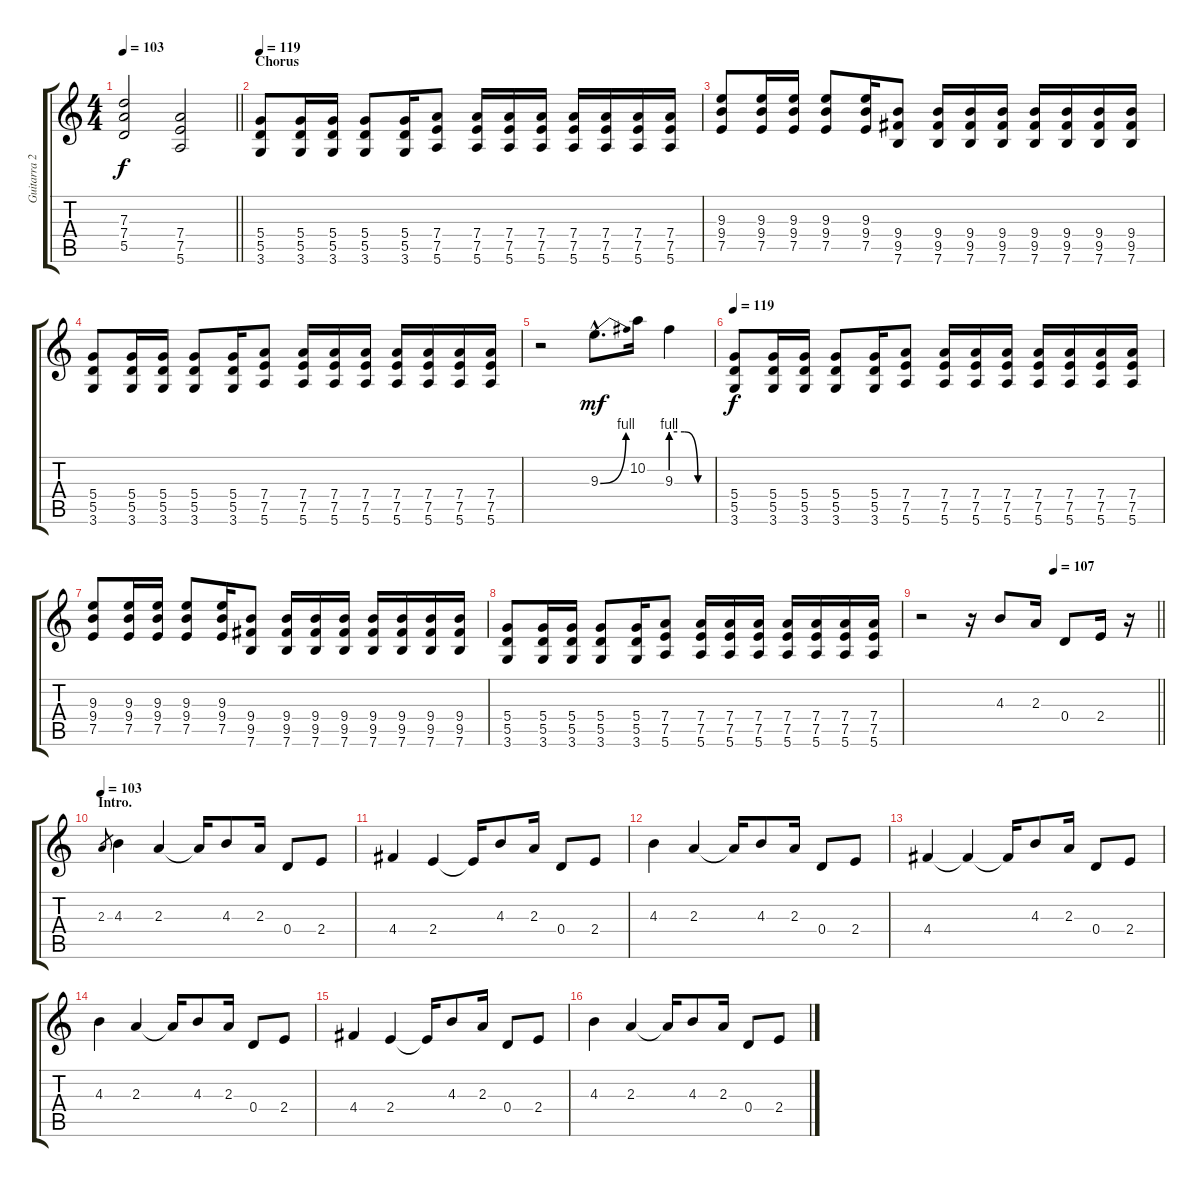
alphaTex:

\track ("Guitarra 2 - Erik" "Guitarra 2") {instrument distortionguitar}
\staff {score tabs}
\tuning (E4 B3 G3 D3 A2 E2) {hide}
\ts (4 4)
\tempo 103
\clef g2
\barLineRight lightlight
\ks c
(7.3 7.4 5.5).2{dy f} (7.4 7.5 5.6).2 |
\section ("" "Chorus")
\tempo 119
(5.4 5.5 3.6).8 (5.4 5.5 3.6).16 (5.4 5.5 3.6).16 (5.4 5.5 3.6).8 (5.4 5.5 3.6).16 (7.4 7.5 5.6).8 (7.4 7.5 5.6).16 (7.4 7.5 5.6).16 (7.4 7.5 5.6).16 (7.4 7.5 5.6).16 (7.4 7.5 5.6).16 (7.4 7.5 5.6).16 (7.4 7.5 5.6).16 |
(9.3 9.4 7.5).8 (9.3 9.4 7.5).16 (9.3 9.4 7.5).16 (9.3 9.4 7.5).8 (9.3 9.4 7.5).16 (9.4 9.5 7.6).8 (9.4 9.5 7.6).16 (9.4 9.5 7.6).16 (9.4 9.5 7.6).16 (9.4 9.5 7.6).16 (9.4 9.5 7.6).16 (9.4 9.5 7.6).16 (9.4 9.5 7.6).16 |
(5.4 5.5 3.6).8 (5.4 5.5 3.6).16 (5.4 5.5 3.6).16 (5.4 5.5 3.6).8 (5.4 5.5 3.6).16 (7.4 7.5 5.6).8 (7.4 7.5 5.6).16 (7.4 7.5 5.6).16 (7.4 7.5 5.6).16 (7.4 7.5 5.6).16 (7.4 7.5 5.6).16 (7.4 7.5 5.6).16 (7.4 7.5 5.6).16 |
r.2 9.3{be (bend 0 0 60 4) hac}.8{d dy mf} 10.2.16 9.3{be (custom 0 4 20 4 40 0 60 0)}.4 |
\tempo 119
(5.4 5.5 3.6).8{dy f} (5.4 5.5 3.6).16 (5.4 5.5 3.6).16 (5.4 5.5 3.6).8 (5.4 5.5 3.6).16 (7.4 7.5 5.6).8 (7.4 7.5 5.6).16 (7.4 7.5 5.6).16 (7.4 7.5 5.6).16 (7.4 7.5 5.6).16 (7.4 7.5 5.6).16 (7.4 7.5 5.6).16 (7.4 7.5 5.6).16 |
(9.3 9.4 7.5).8 (9.3 9.4 7.5).16 (9.3 9.4 7.5).16 (9.3 9.4 7.5).8 (9.3 9.4 7.5).16 (9.4 9.5 7.6).8 (9.4 9.5 7.6).16 (9.4 9.5 7.6).16 (9.4 9.5 7.6).16 (9.4 9.5 7.6).16 (9.4 9.5 7.6).16 (9.4 9.5 7.6).16 (9.4 9.5 7.6).16 |
(5.4 5.5 3.6).8 (5.4 5.5 3.6).16 (5.4 5.5 3.6).16 (5.4 5.5 3.6).8 (5.4 5.5 3.6).16 (7.4 7.5 5.6).8 (7.4 7.5 5.6).16 (7.4 7.5 5.6).16 (7.4 7.5 5.6).16 (7.4 7.5 5.6).16 (7.4 7.5 5.6).16 (7.4 7.5 5.6).16 (7.4 7.5 5.6).16 |
\tempo (107 0.5625)
\barLineRight lightlight
r.2 r.16 4.3.8 2.3.16 0.4.8 2.4.16 r.16 |
\section ("" "Intro.")
\tempo 103
2.3.8{gr} 4.3.4 2.3.4 2.3{t}.16 4.3.8 2.3.16 0.4.8 2.4.8 |
4.4.4 2.4.4 2.4{t}.16 4.3.8 2.3.16 0.4.8 2.4.8 |
4.3.4 2.3.4 2.3{t}.16 4.3.8 2.3.16 0.4.8 2.4.8 |
4.4.4 4.4{t}.4 4.4{t}.16 4.3.8 2.3.16 0.4.8 2.4.8 |
4.3.4 2.3.4 2.3{t}.16 4.3.8 2.3.16 0.4.8 2.4.8 |
4.4.4 2.4.4 2.4{t}.16 4.3.8 2.3.16 0.4.8 2.4.8 |
4.3.4 2.3.4 2.3{t}.16 4.3.8 2.3.16 0.4.8 2.4.8
